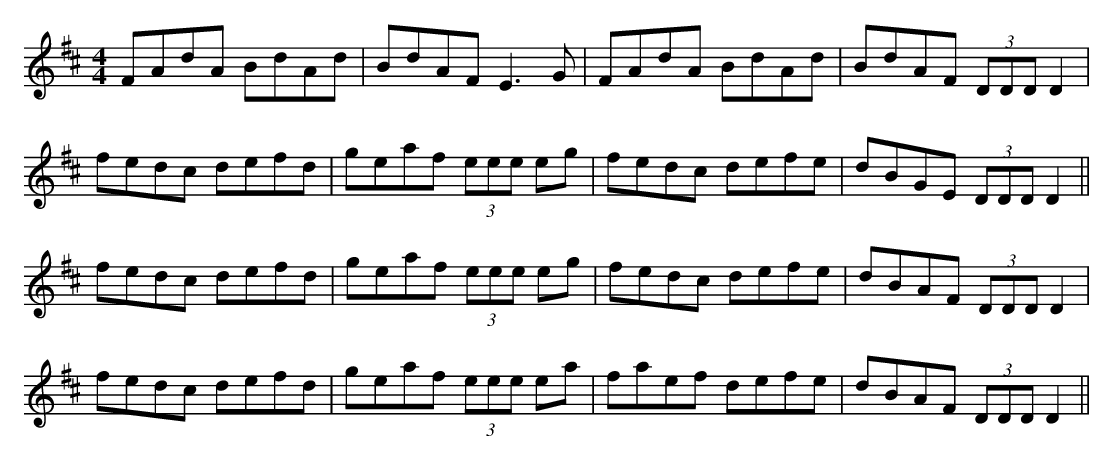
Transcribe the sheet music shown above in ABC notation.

X:1
M:4/4
K:D
FAdA BdAd|BdAF E3G|FAdA BdAd|BdAF (3DDD D2|
fedc defd|geaf (3eee eg|fedc defe|dBGE (3DDD D2||
fedc defd|geaf (3eee eg|fedc defe|dBAF (3DDD D2|
fedc defd|geaf (3eee ea|faef defe|dBAF (3DDD D2||
